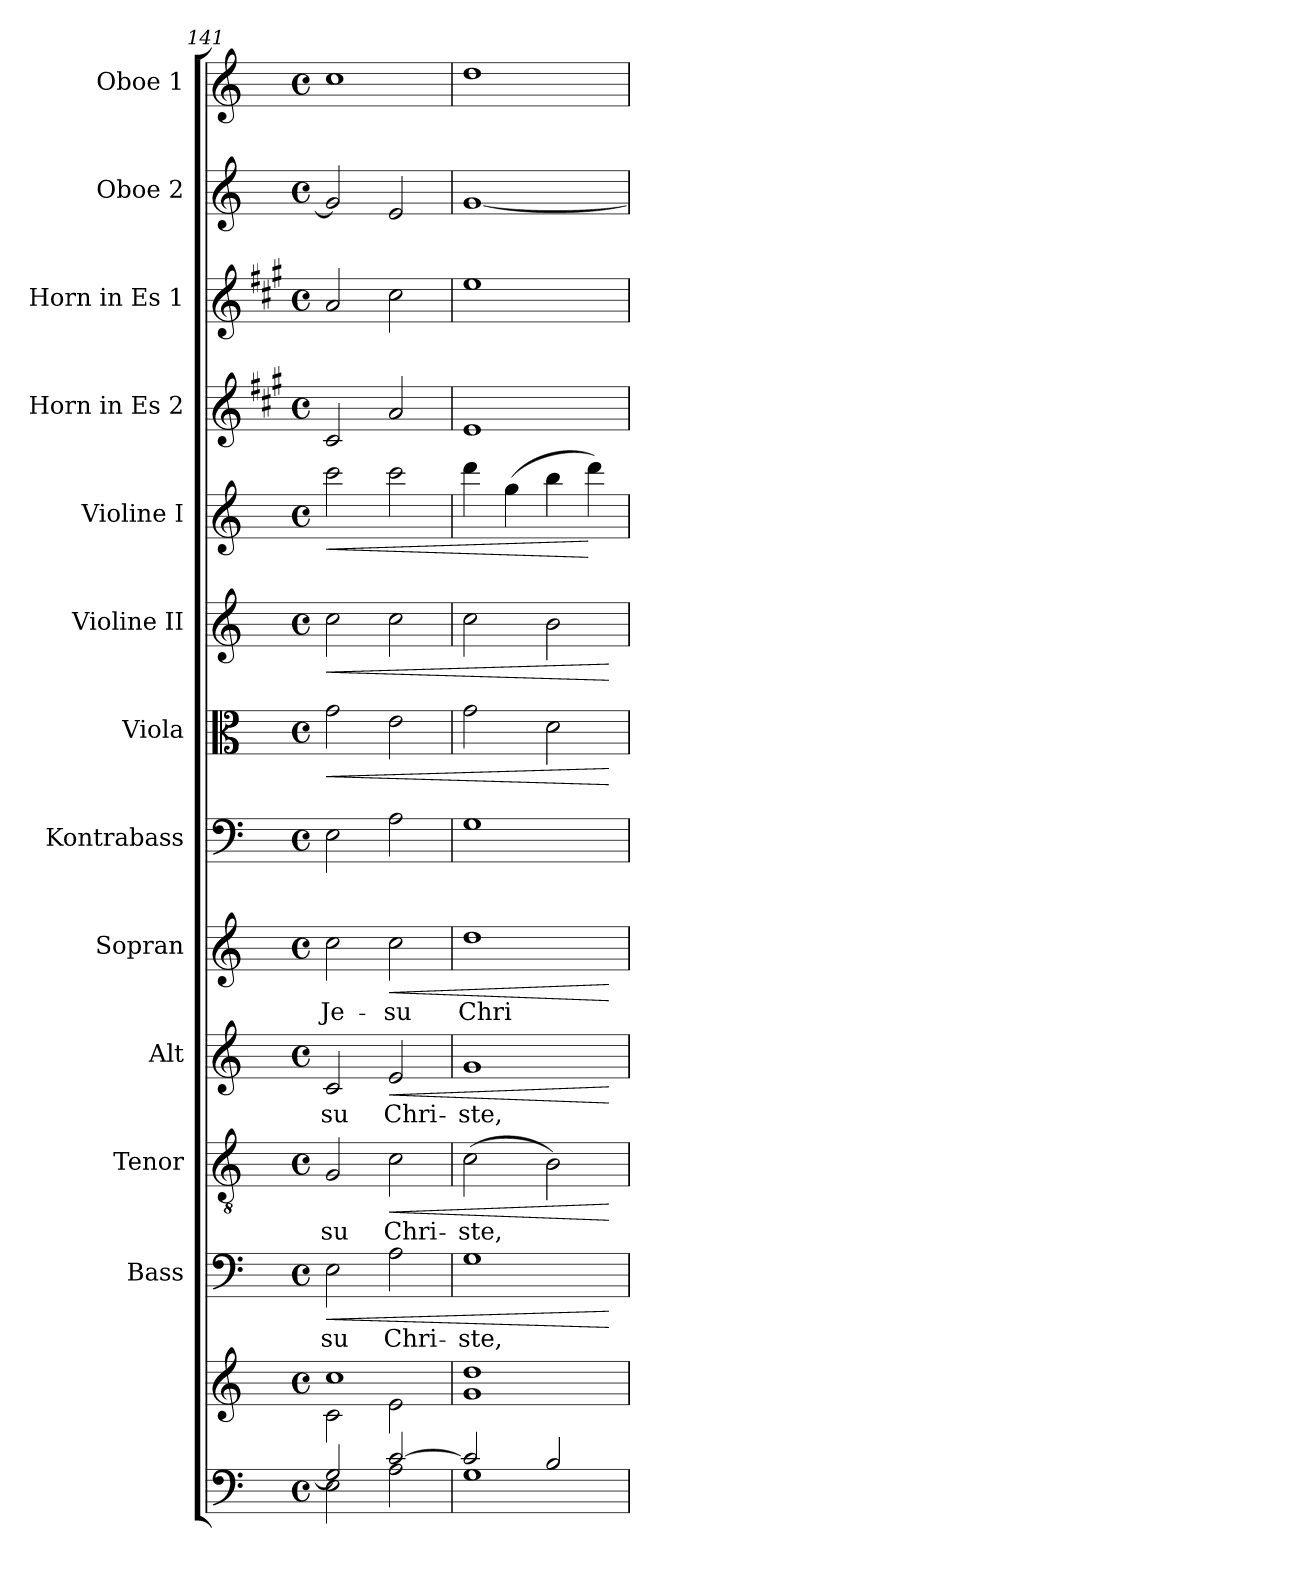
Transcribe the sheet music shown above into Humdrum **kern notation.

**kern	**kern	**kern	**text	**dynam	**kern	**text	**dynam	**kern	**text	**dynam	**kern	**text	**dynam	**kern	**kern	**dynam	**kern	**dynam	**kern	**dynam	**kern	**kern	**kern	**kern
*part13	*part13	*part12	*part12	*part12	*part11	*part11	*part11	*part10	*part10	*part10	*part9	*part9	*part9	*part8	*part7	*part7	*part6	*part6	*part5	*part5	*part4	*part3	*part2	*part1
*staff14	*staff13	*staff12	*staff12	*staff12	*staff11	*staff11	*staff11	*staff10	*staff10	*staff10	*staff9	*staff9	*staff9	*staff8	*staff7	*staff7	*staff6	*staff6	*staff5	*staff5	*staff4	*staff3	*staff2	*staff1
*	*	*I"Bass	*	*	*I"Tenor	*	*	*I"Alt	*	*	*I"Sopran	*	*	*I"Kontrabass	*I"Viola	*	*I"Violine II	*	*I"Violine I	*	*I"Horn in Es 2	*I"Horn in Es 1	*I"Oboe 2	*I"Oboe 1
*	*	*I'B.	*	*	*I'T.	*	*	*I'A.	*	*	*I'S.	*	*	*I'Kb.	*I'Vla.	*	*I'Vl. II	*	*I'Vl. I	*	*I'Hr. 2	*I'Hr. 1	*I'Ob. 2	*I'Ob. 1
*clefF4	*clefG2	*clefF4	*	*	*clefGv2	*	*	*clefG2	*	*	*clefG2	*	*	*clefF4	*clefC3	*	*clefG2	*	*clefG2	*	*clefG2	*clefG2	*clefG2	*clefG2
*	*	*	*	*	*	*	*	*	*	*	*	*	*	*ITrd7c12	*	*	*	*	*	*	*ITrd5c9	*ITrd5c9	*	*
*k[]	*k[]	*k[]	*	*	*k[]	*	*	*k[]	*	*	*k[]	*	*	*k[]	*k[]	*	*k[]	*	*k[]	*	*k[]	*k[]	*k[]	*k[]
*C:	*C:	*C:	*	*	*C:	*	*	*C:	*	*	*C:	*	*	*C:	*C:	*	*C:	*	*C:	*	*C:	*C:	*C:	*C:
*M4/4	*M4/4	*M4/4	*	*	*M4/4	*	*	*M4/4	*	*	*M4/4	*	*	*M4/4	*M4/4	*	*M4/4	*	*M4/4	*	*M4/4	*M4/4	*M4/4	*M4/4
*met(c)	*met(c)	*met(c)	*	*	*met(c)	*	*	*met(c)	*	*	*met(c)	*	*	*met(c)	*met(c)	*	*met(c)	*	*met(c)	*	*met(c)	*met(c)	*met(c)	*met(c)
=141	=141	=141	=141	=141	=141	=141	=141	=141	=141	=141	=141	=141	=141	=141	=141	=141	=141	=141	=141	=141	=141	=141	=141	=141
*^	*^	*	*	*	*	*	*	*	*	*	*	*	*	*	*	*	*	*	*	*	*	*	*	*
!	!	!	!	!	!LO:LY:b	!LO:HP:b	!	!LO:LY:b	!	!	!LO:LY:b	!	!	!LO:LY:b	!	!	!	!LO:HP:b	!	!LO:HP:b	!	!LO:HP:b	!	!	!	!
2G/]	2E\	1cc	2c\	2E\	-su	<	2G/	-su	.	2c/	-su	.	2cc\	Je-	.	2EE\	2g\	<	2cc\	<	2ccc\	<	2E/	2c/	2g/]	1cc
!	!	!	!	!	!LO:LY:b	!	!	!LO:LY:b	!LO:HP:b	!	!LO:LY:b	!LO:HP:b	!	!LO:LY:b	!LO:HP:b	!	!	!	!	!	!	!	!	!	!	!
[>2c/	2A\	.	2e\	2A\	Chri-	.	2c\	Chri-	<	2e/	Chri-	<	2cc\	-su	<	2AA\	2e\	.	2cc\	.	2ccc\	.	2c/	2e\	2e/	.
=142	=142	=142	=142	=142	=142	=142	=142	=142	=142	=142	=142	=142	=142	=142	=142	=142	=142	=142	=142	=142	=142	=142	=142	=142	=142	=142
!	!	!	!	!	!LO:LY:b	!	!	!LO:LY:b	!	!	!LO:LY:b	!	!	!LO:LY:b	!	!	!	!	!	!	!	!	!	!	!	!
2c/]	1G	1dd	1g	1G	-ste,	.	(>2c\	-ste,	.	1g	-ste,	.	1dd	Chri-	.	1GG	2g\	.	2cc\	.	4ddd\	.	1G	1g	[1g	1dd
.	.	.	.	.	.	.	.	.	.	.	.	.	.	.	.	.	.	.	.	.	(>4gg\	.	.	.	.	.
2B/	.	.	.	.	.	.	2B\)	.	.	.	.	.	.	.	.	.	2d\	.	2b\	.	4bb\	.	.	.	.	.
.	.	.	.	.	.	.	.	.	.	.	.	.	.	.	.	.	.	.	.	.	4ddd\)	[	.	.	.	.
*v	*v	*	*	*	*	*	*	*	*	*	*	*	*	*	*	*	*	*	*	*	*	*	*	*	*	*
*	*v	*v	*	*	*	*	*	*	*	*	*	*	*	*	*	*	*	*	*	*	*	*	*	*	*
.	.	.	.	[	.	.	[	.	.	[	.	.	[	.	.	[	.	[	.	.	.	.	.	.
=	=	=	=	=	=	=	=	=	=	=	=	=	=	=	=	=	=	=	=	=	=	=	=	=
*-	*-	*-	*-	*-	*-	*-	*-	*-	*-	*-	*-	*-	*-	*-	*-	*-	*-	*-	*-	*-	*-	*-	*-	*-
